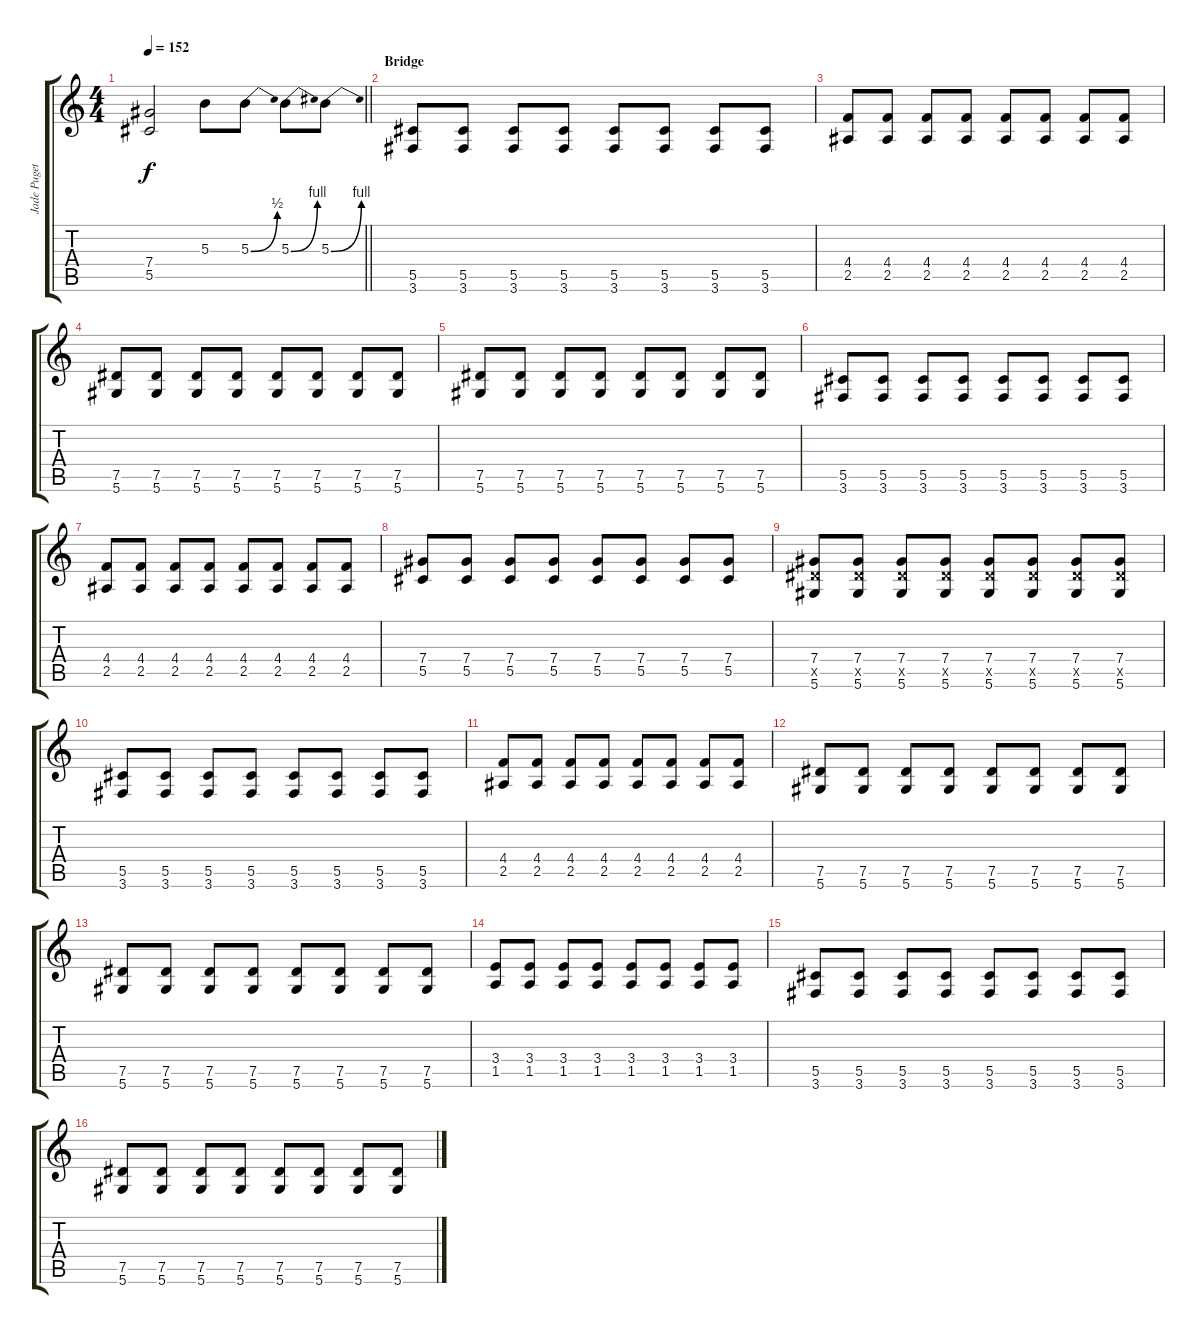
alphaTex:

\track ("Jade Puget" "Jade Puget") {instrument overdrivenguitar}
\staff {score tabs}
\tuning (Eb4 Bb3 Gb3 Db3 Ab2 Eb2) {hide}
\ts (4 4)
\tempo 152
\clef g2
\barLineRight lightlight
\ks c
(7.4 5.5).2{dy f} 5.3.8 5.3{be (bend 0 0 60 2)}.8 5.3{be (bend 0 0 60 4)}.8 5.3{be (bend 0 0 60 4)}.8 |
\section ("" "Bridge")
(5.5 3.6).8 (5.5 3.6).8 (5.5 3.6).8 (5.5 3.6).8 (5.5 3.6).8 (5.5 3.6).8 (5.5 3.6).8 (5.5 3.6).8 |
(4.4 2.5).8 (4.4 2.5).8 (4.4 2.5).8 (4.4 2.5).8 (4.4 2.5).8 (4.4 2.5).8 (4.4 2.5).8 (4.4 2.5).8 |
(7.5 5.6).8 (7.5 5.6).8 (7.5 5.6).8 (7.5 5.6).8 (7.5 5.6).8 (7.5 5.6).8 (7.5 5.6).8 (7.5 5.6).8 |
(7.5 5.6).8 (7.5 5.6).8 (7.5 5.6).8 (7.5 5.6).8 (7.5 5.6).8 (7.5 5.6).8 (7.5 5.6).8 (7.5 5.6).8 |
(5.5 3.6).8 (5.5 3.6).8 (5.5 3.6).8 (5.5 3.6).8 (5.5 3.6).8 (5.5 3.6).8 (5.5 3.6).8 (5.5 3.6).8 |
(4.4 2.5).8 (4.4 2.5).8 (4.4 2.5).8 (4.4 2.5).8 (4.4 2.5).8 (4.4 2.5).8 (4.4 2.5).8 (4.4 2.5).8 |
(7.4 5.5).8 (7.4 5.5).8 (7.4 5.5).8 (7.4 5.5).8 (7.4 5.5).8 (7.4 5.5).8 (7.4 5.5).8 (7.4 5.5).8 |
(7.4 7.5{x} 5.6).8 (7.4 7.5{x} 5.6).8 (7.4 7.5{x} 5.6).8 (7.4 7.5{x} 5.6).8 (7.4 7.5{x} 5.6).8 (7.4 7.5{x} 5.6).8 (7.4 7.5{x} 5.6).8 (7.4 7.5{x} 5.6).8 |
(5.5 3.6).8 (5.5 3.6).8 (5.5 3.6).8 (5.5 3.6).8 (5.5 3.6).8 (5.5 3.6).8 (5.5 3.6).8 (5.5 3.6).8 |
(4.4 2.5).8 (4.4 2.5).8 (4.4 2.5).8 (4.4 2.5).8 (4.4 2.5).8 (4.4 2.5).8 (4.4 2.5).8 (4.4 2.5).8 |
(7.5 5.6).8 (7.5 5.6).8 (7.5 5.6).8 (7.5 5.6).8 (7.5 5.6).8 (7.5 5.6).8 (7.5 5.6).8 (7.5 5.6).8 |
(7.5 5.6).8 (7.5 5.6).8 (7.5 5.6).8 (7.5 5.6).8 (7.5 5.6).8 (7.5 5.6).8 (7.5 5.6).8 (7.5 5.6).8 |
(3.4 1.5).8 (3.4 1.5).8 (3.4 1.5).8 (3.4 1.5).8 (3.4 1.5).8 (3.4 1.5).8 (3.4 1.5).8 (3.4 1.5).8 |
(5.5 3.6).8 (5.5 3.6).8 (5.5 3.6).8 (5.5 3.6).8 (5.5 3.6).8 (5.5 3.6).8 (5.5 3.6).8 (5.5 3.6).8 |
(7.5 5.6).8 (7.5 5.6).8 (7.5 5.6).8 (7.5 5.6).8 (7.5 5.6).8 (7.5 5.6).8 (7.5 5.6).8 (7.5 5.6).8
